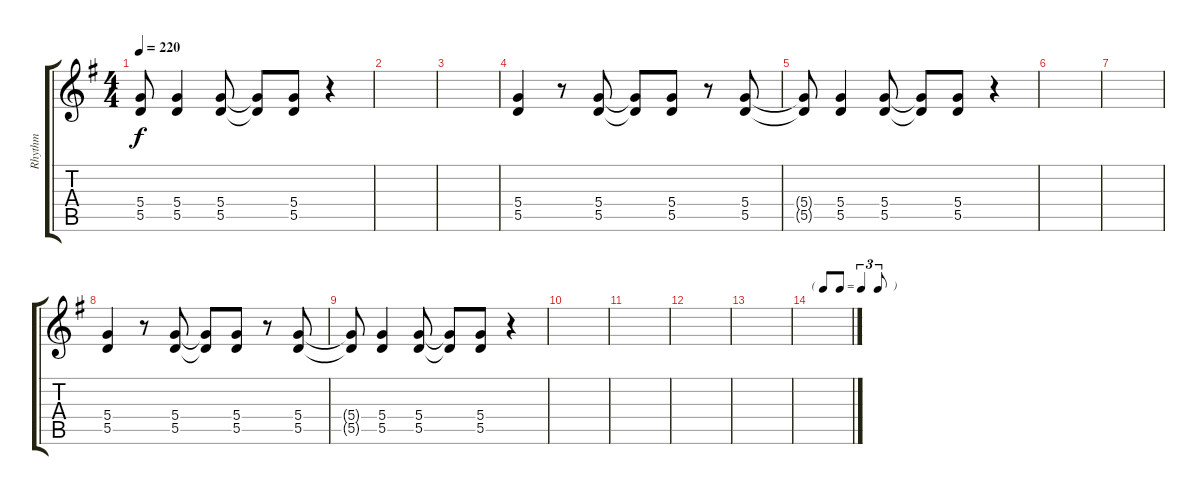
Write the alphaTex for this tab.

\track ("Rhythm" "Rhythm") {instrument distortionguitar}
\staff {score tabs}
\tuning (E4 B3 G3 D3 A2 E2) {hide}
\ts (4 4)
\tempo 220
\clef g2
\ks g
(5.4{t} 5.5{t}).8{dy f} (5.4 5.5).4 (5.4 5.5).8 (5.4{t} 5.5{t}).8 (5.4 5.5).8 r.4 |
|
|
(5.4 5.5).4 r.8 (5.4 5.5).8 (5.4{t} 5.5{t}).8 (5.4 5.5).8 r.8 (5.4 5.5).8 |
(5.4{t} 5.5{t}).8 (5.4 5.5).4 (5.4 5.5).8 (5.4{t} 5.5{t}).8 (5.4 5.5).8 r.4 |
|
|
(5.4 5.5).4 r.8 (5.4 5.5).8 (5.4{t} 5.5{t}).8 (5.4 5.5).8 r.8 (5.4 5.5).8 |
(5.4{t} 5.5{t}).8 (5.4 5.5).4 (5.4 5.5).8 (5.4{t} 5.5{t}).8 (5.4 5.5).8 r.4 |
|
|
|
|
\tf triplet8th
